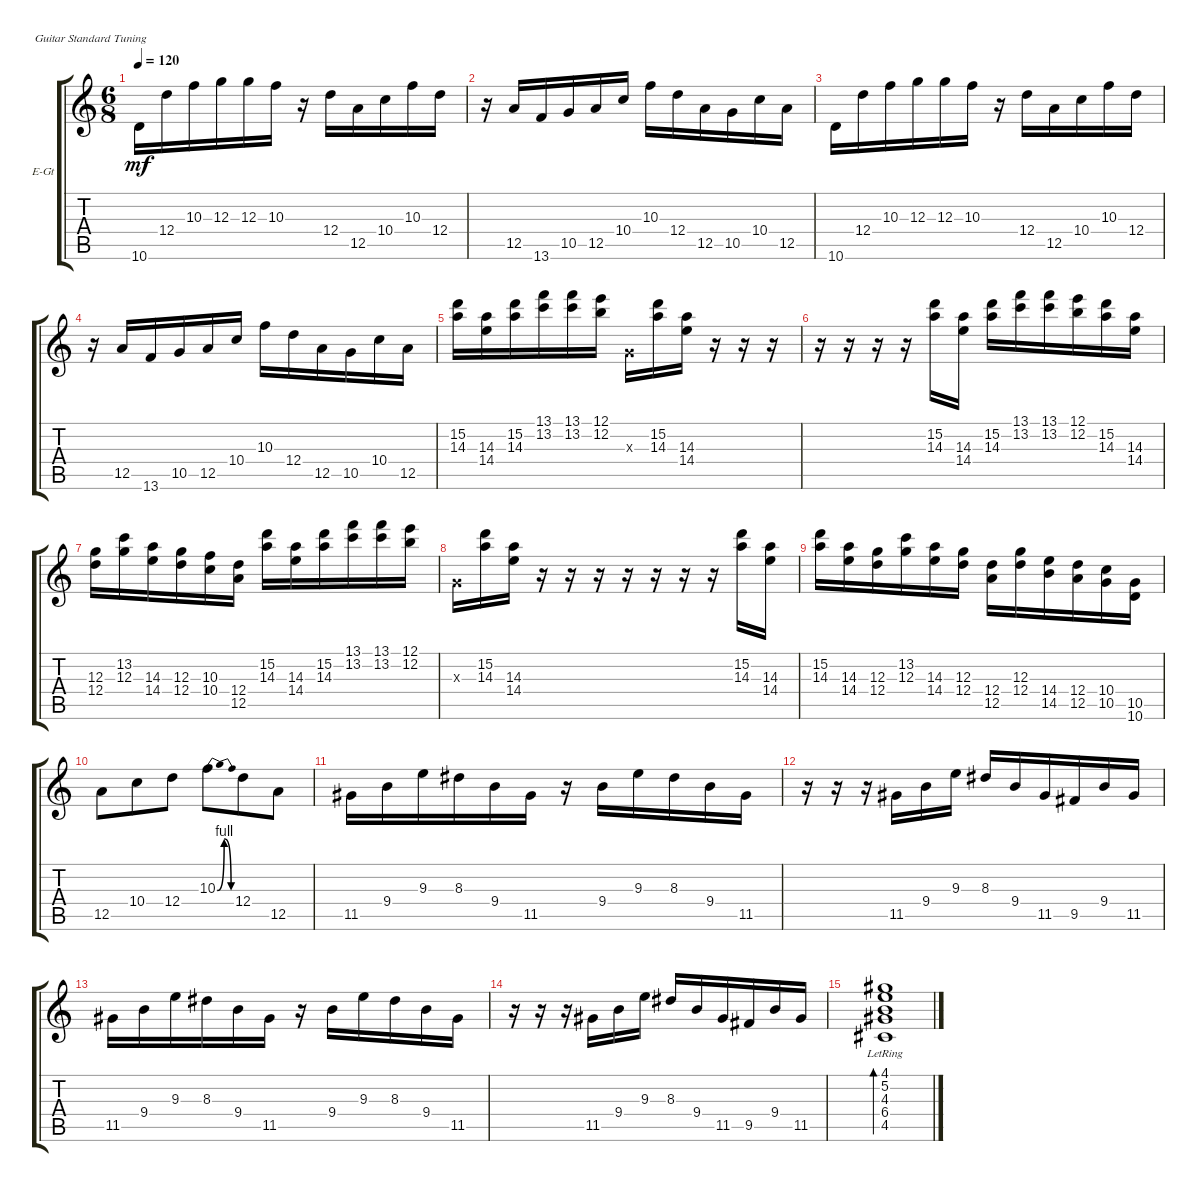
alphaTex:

\defaultSystemsLayout 4
\bracketExtendMode groupsimilarinstruments
\firstSystemTrackNameOrientation horizontal
\otherSystemsTrackNameOrientation horizontal
\track ("Electric Guitar" "E-Gt") {instrument electricguitarjazz}
\staff {score tabs}
\tuning (E4 B3 G3 D3 A2 E2)
\ts (6 8)
\tempo 120
\clef g2
\ks c
10.6.16{dy mf} 12.4.16 10.3.16 12.3.16 12.3.16 10.3.16 r.16 12.4.16 12.5.16 10.4.16 10.3.16 12.4.16 |
r.16 12.5.16 13.6.16 10.5.16 12.5.16 10.4.16 10.3.16 12.4.16 12.5.16 10.5.16 10.4.16 12.5.16 |
10.6.16 12.4.16 10.3.16 12.3.16 12.3.16 10.3.16 r.16 12.4.16 12.5.16 10.4.16 10.3.16 12.4.16 |
r.16 12.5.16 13.6.16 10.5.16 12.5.16 10.4.16 10.3.16 12.4.16 12.5.16 10.5.16 10.4.16 12.5.16 |
(14.3 15.2).16 (14.3 14.4).16 (14.3 15.2).16 (13.2 13.1).16 (13.2 13.1).16 (12.2 12.1).16 0.3{x}.16 (14.3 15.2).16 (14.4 14.3).16 r.16 r.16 r.16 |
r.16 r.16 r.16 r.16 (14.3 15.2).16 (14.3 14.4).16 (14.3 15.2).16 (13.2 13.1).16 (13.2 13.1).16 (12.2 12.1).16 (14.3 15.2).16 (14.4 14.3).16 |
(12.3 12.4).16 (13.2 12.3).16 (14.3 14.4).16 (12.3 12.4).16 (10.3 10.4).16 (12.4 12.5).16 (14.3 15.2).16 (14.3 14.4).16 (14.3 15.2).16 (13.2 13.1).16 (13.1 13.2).16 (12.1 12.2).16 |
0.3{x}.16 (14.3 15.2).16 (14.4 14.3).16 r.16 r.16 r.16 r.16 r.16 r.16 r.16 (14.3 15.2).16 (14.4 14.3).16 |
(15.2 14.3).16 (14.3 14.4).16 (12.3 12.4).16 (13.2 12.3).16 (14.3 14.4).16 (12.3 12.4).16 (12.4 12.5).16 (12.3 12.4).16 (14.4 14.5).16 (12.4 12.5).16 (10.4 10.5).16 (10.5 10.6).16 |
12.5.8 10.4.8 12.4.8 10.3{be (bendrelease 0 0 10.2 4 20.4 4 30 0)}.8 12.4.8 12.5.8 |
11.5.16 9.4.16 9.3.16 8.3.16 9.4.16 11.5.16 r.16 9.4.16 9.3.16 8.3.16 9.4.16 11.5.16 |
r.16 r.16 r.16 11.5.16 9.4.16 9.3.16 8.3.16 9.4.16 11.5.16 9.5.16 9.4.16 11.5.16 |
11.5.16 9.4.16 9.3.16 8.3.16 9.4.16 11.5.16 r.16 9.4.16 9.3.16 8.3.16 9.4.16 11.5.16 |
r.16 r.16 r.16 11.5.16 9.4.16 9.3.16 8.3.16 9.4.16 11.5.16 9.5.16 9.4.16 11.5.16 |
(4.5{lr} 6.4{lr} 4.3{lr} 5.2{lr} 4.1{lr}).1{bd 451}
